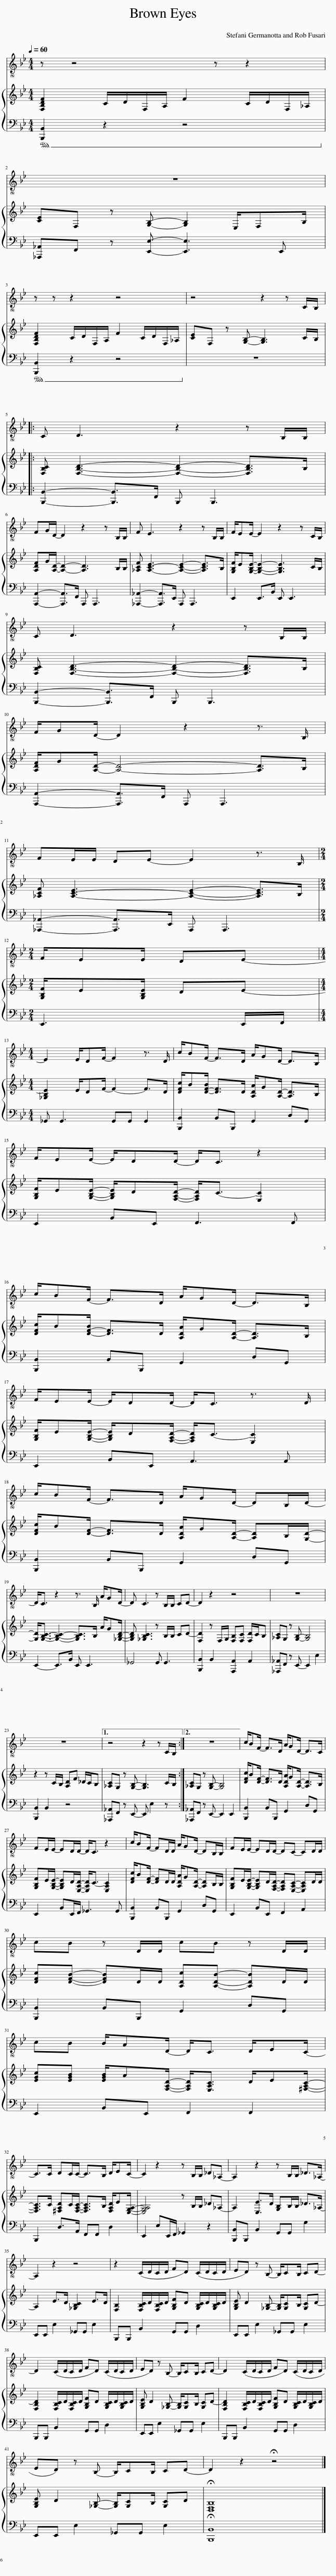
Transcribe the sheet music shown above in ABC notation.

X:1
%%score 1 { 2 | 3 }
L:1/8
Q:1/4=60
M:4/4
I:linebreak $
K:Bb
V:1 treble
V:2 treble
V:3 bass
V:1
 z z4 z z2 |$ z8 |$ z z z2 z4 | z4 z2 z C/B,/ |:$ C D3 z2 z B,/B,/ |$ %5
 FG/D/- D2 z2 z B,/B,/ | F E3 z2 z B,/B,/ | F/EE/- E2 z2 z C/B,/ |$ C D3 z2 z B,/B,/ |$ F/GD/- D2 z2 z3/2 B,/ |$ %10
 FE/E/ DE- E2 z3/2 B,/ |$[M:2/4] F/EE/ DE- |$[M:4/4] E2 E/DF/- F2 z3/2 D/ | c/BF/- F>D A/GD/- D>B, |$ F/EE/- E/DD/- D<C z2 |$ %15
 c/BF/- F>D A/GD/- D>B, |$ F/EE/- E/DD/- D<C z3/2 D/ |$ c/BF/- F>D A/GD/- DB,/D/- |$ D<C z2 z3/2 B,/ A/GD/- | D C3 z B,/B,/ CD- | %20
 D2 z2 z4 | z8 |$ z8 |1 z4 z2 z C/B,/ :|2 z8 || %25
 c/BF/- F>D A/GD/- D>C |$ FE/E/- ED/D/- D<C z2 | c/BF/- FD/D/ A/GD/- DB,/B,/ | FE/E/- ED/D/- DC- CD/D/ |$ cB z D/D/ cB z D/D/ |$ %30
 cB B/AD/- D<C D/EC/- |$ C>C DC/C/- C>B, D/EC/- | C2 z2 z B,/B,/ _D_A,- | A,2 z2 z B,/B,/ _D>_A,- |$ A,2 z2 z4 | %35
 z2 (C/D/C/D/ FD) (C/D/C/D/ | ED) z B,- B,/CB,/ CD- |$ D2 (C/D/C/D/ FD) (C/D/C/D/ | ED) z B,- B,/CB,/ CD- | D2 (C/D/C/D/ FD) (C/D/C/D/ |$ %40
 ED) z B,- B,/CB,/ CD- | D2 z2 !fermata!z4 |] %42
V:2
 [F,B,DF]2 C/D/F,/A,/ F2 C/D/F,/_A,/ |$ [CE]F, z [G,B,]- [G,B,]2 E,/F,B,/ |$ [F,B,DF]2 C/D/F,/A,/ F2 C/D/F,/_A,/ | [CE]F, z [G,B,]- [G,B,]3 C/B,/ |:$ [F,B,C] [F,B,D]3- [F,B,D]2- [F,B,D]>B, |$ %5
 [A,DF]G/[A,D]/- [A,D]2- [A,D]3 B,/B,/ | [_A,CF] [A,-C-E]3 [A,CE]2- [A,CE]>B, | [G,B,F]/E[G,B,E]/- [G,B,E]2- [G,B,E]3 C/B,/ |$ [F,B,C] [F,B,D]3- [F,B,D]2- [F,B,D]>B, |$ [A,DF]/G[A,D]/- [A,D]4- [A,D]>B, |$ %10
 [_A,CF] [A,-C-E]3 [A,CE]2- [A,CE]>B, |$[M:2/4] [G,B,F]/E[G,B,E]/ DE- |$[M:4/4] [_G,B,E]2 E/DF/- F2- F>D | [DFc]/B[D-F-B]/ [DF]>D [A,DA]/G[A,D]/- [A,D]>B, |$ [G,B,F]/E[G,B,E]/- [G,B,E]/D[F,A,D]/- [F,A,D]<C- [E,C]2 |$ %15
 [DFc]/B[D-F-B]/ [DF]>D [A,DA]/G[A,D]/- [A,D]>B, |$ [G,B,F]/E[G,B,E]/- [G,B,E]/D[F,A,D]/- [F,A,D]<C- [E,C]2 |$ [DFc]/B[DF]/- [DF]>D [A,DA]/G[A,D]/- [A,D]B,/[G,D]/- |$ [G,D]<[G,B,C]- [G,B,C]2- [G,B,C]>B, A/G[_G,B,D]/- | [G,B,D] [_G,B,C]3 z B,/B,/ CD- | %20
 [F,D]2 z F,/G,/ [F,B,][F,C] [F,D]/C/B, | [_A,C]G, z [G,B,]- [G,B,]4 |$ z2 z C/B,/ [A,D]F _D/C/B, |1 [_A,C]G, z [G,B,]- [G,B,]3 C/B,/ :|2 [_A,C]G, z [G,B,]- [G,B,]4 || %25
 [DFc]/B[DF]/- [DF]>D [A,DA]/G[A,D]/- [A,D]>B, |$ [G,B,F]E/[G,B,E]/- [G,B,E]D/[E,A,D]/- [E,A,D]<C- [E,A,C]2 | [DFc]/B[DF]/- [DF]D/D/ [A,DA]/G[A,D]/- [A,D]B,/B,/ | [G,B,F]E/[G,B,E]/- [G,B,E]D/[F,A,D]/- [F,A,D][E,A,C]- [E,A,C]D/D/ |$ [DFc][DFB]- [DFB]D/D/ [A,Dc][A,DB]- [A,DB]D/D/ |$ %30
 [EGc][EGB] [EGB]/A[F,A,D]/- [F,A,D]<[E,A,C] D/E[^F,A,C]/- |$ [F,A,C]>C [^F,A,D]C/[F,A,C]/- [F,A,C]>B, [F,A,D]/E[E,G,A,]/- | [E,G,A,]4 z B,/B,/ _D_A,- | A,2 [E,E]>D [G,B,]B,/B,/ _D>_A,- |$ A,2 E>D [_G,B,C]2 E>D | %35
 [F,B,]2 [F,B,C]/D/[F,B,C]/D/ [G,B,F]D [G,B,C]/D/[G,B,C]/D/ | [G,B,E] D2 [_G,B,]- [G,B,]/[G,C]B,/ [G,C]D- |$ [F,B,D]2 [F,B,C]/D/[F,B,C]/D/ [G,B,F]D [G,B,C]/D/[G,B,C]/D/ | [G,B,E] D2 [_G,B,]- [G,B,]/[G,C]B,/ [G,C]D- | [F,B,D]2 [F,B,C]/D/[F,B,C]/D/ [G,B,F]D [G,B,C]/D/[G,B,C]/D/ |$ %40
 [G,B,E] D2 [_G,B,]- [G,B,]/[G,C]B,/ [G,C]D | !fermata![D,F,B,]8 |] %42
V:3
!ped! [B,,,B,,]2 z2 z4!ped-up! |$ [_A,,,_A,,]F,, z [E,,E,]- [E,,E,]3 E,, |$!ped! [B,,,B,,]2 z2 z4!ped-up! | z8 |:$ [B,,,B,,]2- [B,,,B,,]>F,, B,,, B,,,3 |$ %5
 [A,,,A,,]2- [A,,,A,,]>F,, A,,, A,,,3 | [_A,,,_A,,]2- [A,,,A,,]>E,, A,,, A,,,3 | E,,2 E,,>B,, E,, E,,3 |$ [B,,,B,,]2- [B,,,B,,]>F,, B,,, B,,,3 |$ [A,,,A,,]2- [A,,,A,,]>F,, A,,, A,,,3 |$ %10
 [_A,,,_A,,]2- [A,,,A,,]>E,, A,,, A,,,3 |$[M:2/4] E,,3 E,,/F,,/ |$[M:4/4] _G,, G,,3 G,,G,, G,,2 | [B,,,B,,]2 B,,B,,, G,,2 D,G,, |$ E,,2 B,,E,, F,,3 F,, |$ %15
 [B,,,B,,]2 B,,B,,, G,,2 D,G,, |$ E,,2 B,,E,, A,,3 A,, |$ [B,,,B,,]2 B,,B,,, G,,2 D,G,, |$ E,,2- E,,>B,, E,, E,,3 | _G,,4 G,, G,,3 | %20
 [B,,,B,,]2 B,,2 [A,,,A,,]2 A,,2 | [_A,,,_A,,]F,, z E,,- E,,2 E,2 |$ [B,,,B,,]2 B,,2 z4 |1 [_A,,,_A,,]F,, z E,,- E,, E,2 z :|2 [_A,,,_A,,]F,, z E,,- E,,2 E,,2 || %25
 [B,,,B,,]2 B,,B,,, G,,2 D,G,, |$ E,,2 B,,E,,/F,,/ _G,,3 G,, | [B,,,B,,]2 B,,B,,, G,,2 D,G,, | E,,2 B,,E,, F,,2 A,,2 |$ [B,,,B,,]2 B,,B,,, G,,2 D,G,, |$ %30
 E,,2 B,,E,, F,,2 F,,2 |$ B,,,2 D,>A,, F,,F,, D,2 | E,,2 E,E,,/F,,/ _G,,2 z2 | [B,,,B,,]B,,, B,,2 G,,G,, G,2 |$ E,,E,, E,2 _G,,G,, E,2 | %35
 B,,,B,,, B,,2 G,,G,, D,2 | E,,E,, E,2 _G,,G,, E,2 |$ B,,,B,,, B,,2 G,,G,, D,2 | E,,E,, E,2 _G,,G,, E,2 | B,,,B,,, B,,2 G,,G,, D,2 |$ %40
 E,,E,, E,2 _G,,G,, E,2 | !fermata![B,,,B,,]8 |] %42
